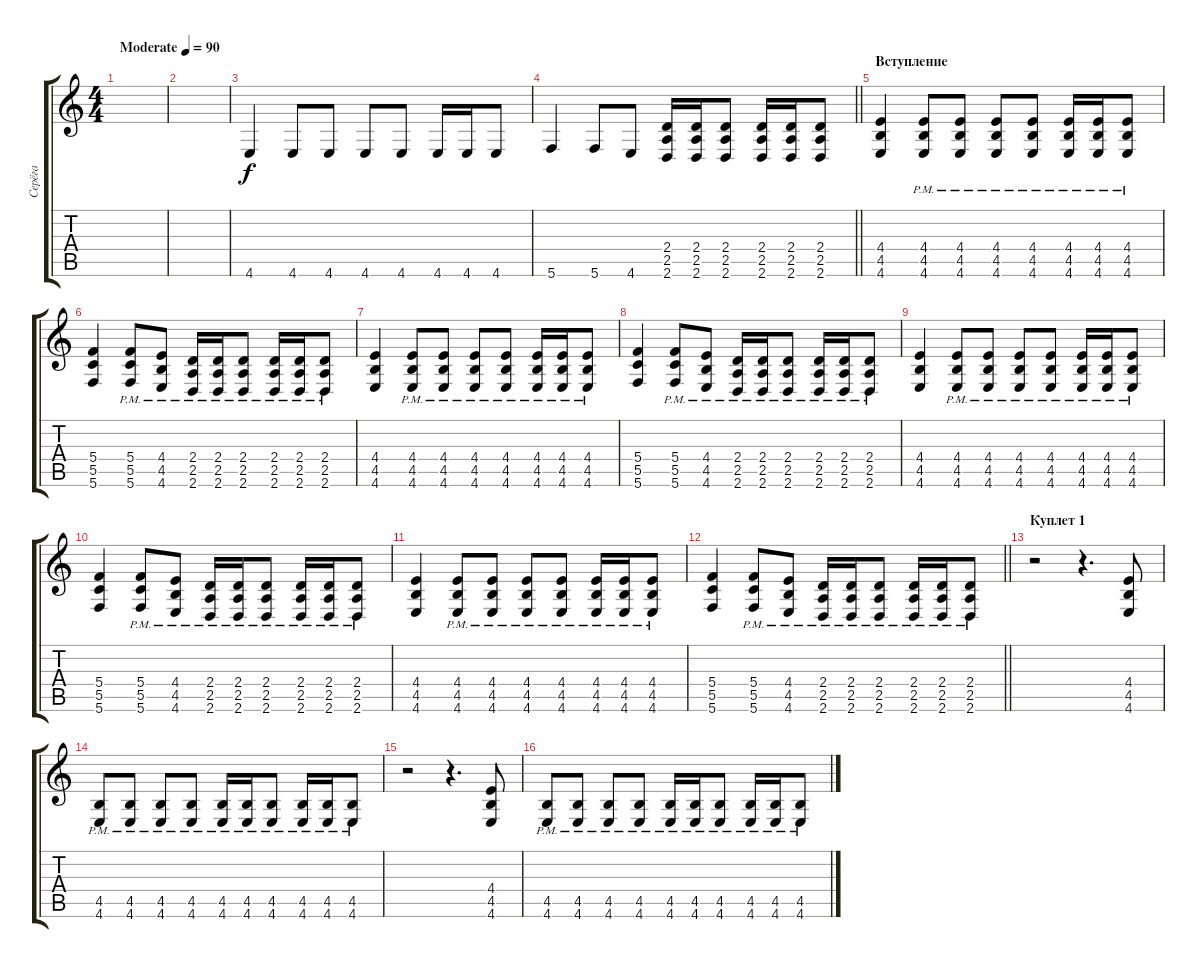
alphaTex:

\track ("Серёга" "Серёга") {instrument acousticguitarsteel}
\staff {score tabs}
\tuning (D4 A3 F3 C3 G2 C2) {hide}
\ts (4 4)
\tempo (90 "Moderate")
\clef g2
\ks c
|
|
4.6.4 4.6.8 4.6.8 4.6.8 4.6.8 4.6.16 4.6.16 4.6.8 |
\barLineRight lightlight
5.6.4 5.6.8 4.6.8 (2.4 2.5 2.6).16{instrument distortionguitar} (2.4 2.5 2.6).16 (2.4 2.5 2.6).8 (2.4 2.5 2.6).16 (2.4 2.5 2.6).16 (2.4 2.5 2.6).8 |
\section ("" "Вступление")
(4.4 4.5 4.6).4 (4.4{pm} 4.5{pm} 4.6{pm}).8 (4.4{pm} 4.5{pm} 4.6{pm}).8 (4.4{pm} 4.5{pm} 4.6{pm}).8 (4.4{pm} 4.5{pm} 4.6{pm}).8 (4.4{pm} 4.5{pm} 4.6{pm}).16 (4.4{pm} 4.5{pm} 4.6{pm}).16 (4.4{pm} 4.5{pm} 4.6{pm}).8 |
(5.4 5.5 5.6).4 (5.4{pm} 5.5{pm} 5.6{pm}).8 (4.4{pm} 4.5{pm} 4.6{pm}).8 (2.4{pm} 2.5{pm} 2.6{pm}).16 (2.4{pm} 2.5{pm} 2.6{pm}).16 (2.4{pm} 2.5{pm} 2.6{pm}).8 (2.4{pm} 2.5{pm} 2.6{pm}).16 (2.4{pm} 2.5{pm} 2.6{pm}).16 (2.4{pm} 2.5{pm} 2.6{pm}).8 |
(4.4 4.5 4.6).4 (4.4{pm} 4.5{pm} 4.6{pm}).8 (4.4{pm} 4.5{pm} 4.6{pm}).8 (4.4{pm} 4.5{pm} 4.6{pm}).8 (4.4{pm} 4.5{pm} 4.6{pm}).8 (4.4{pm} 4.5{pm} 4.6{pm}).16 (4.4{pm} 4.5{pm} 4.6{pm}).16 (4.4{pm} 4.5{pm} 4.6{pm}).8 |
(5.4 5.5 5.6).4 (5.4{pm} 5.5{pm} 5.6{pm}).8 (4.4{pm} 4.5{pm} 4.6{pm}).8 (2.4{pm} 2.5{pm} 2.6{pm}).16 (2.4{pm} 2.5{pm} 2.6{pm}).16 (2.4{pm} 2.5{pm} 2.6{pm}).8 (2.4{pm} 2.5{pm} 2.6{pm}).16 (2.4{pm} 2.5{pm} 2.6{pm}).16 (2.4{pm} 2.5{pm} 2.6{pm}).8 |
(4.4 4.5 4.6).4 (4.4{pm} 4.5{pm} 4.6{pm}).8 (4.4{pm} 4.5{pm} 4.6{pm}).8 (4.4{pm} 4.5{pm} 4.6{pm}).8 (4.4{pm} 4.5{pm} 4.6{pm}).8 (4.4{pm} 4.5{pm} 4.6{pm}).16 (4.4{pm} 4.5{pm} 4.6{pm}).16 (4.4{pm} 4.5{pm} 4.6{pm}).8 |
(5.4 5.5 5.6).4 (5.4{pm} 5.5{pm} 5.6{pm}).8 (4.4{pm} 4.5{pm} 4.6{pm}).8 (2.4{pm} 2.5{pm} 2.6{pm}).16 (2.4{pm} 2.5{pm} 2.6{pm}).16 (2.4{pm} 2.5{pm} 2.6{pm}).8 (2.4{pm} 2.5{pm} 2.6{pm}).16 (2.4{pm} 2.5{pm} 2.6{pm}).16 (2.4{pm} 2.5{pm} 2.6{pm}).8 |
(4.4 4.5 4.6).4 (4.4{pm} 4.5{pm} 4.6{pm}).8 (4.4{pm} 4.5{pm} 4.6{pm}).8 (4.4{pm} 4.5{pm} 4.6{pm}).8 (4.4{pm} 4.5{pm} 4.6{pm}).8 (4.4{pm} 4.5{pm} 4.6{pm}).16 (4.4{pm} 4.5{pm} 4.6{pm}).16 (4.4{pm} 4.5{pm} 4.6{pm}).8 |
\barLineRight lightlight
(5.4 5.5 5.6).4 (5.4{pm} 5.5{pm} 5.6{pm}).8 (4.4{pm} 4.5{pm} 4.6{pm}).8 (2.4{pm} 2.5{pm} 2.6{pm}).16 (2.4{pm} 2.5{pm} 2.6{pm}).16 (2.4{pm} 2.5{pm} 2.6{pm}).8 (2.4{pm} 2.5{pm} 2.6{pm}).16 (2.4{pm} 2.5{pm} 2.6{pm}).16 (2.4{pm} 2.5{pm} 2.6{pm}).8 |
\section ("" "Куплет 1")
r.2 r.4{d} (4.4 4.5 4.6).8 |
(4.5{pm} 4.6{pm}).8 (4.5{pm} 4.6{pm}).8 (4.5{pm} 4.6{pm}).8 (4.5{pm} 4.6{pm}).8 (4.5{pm} 4.6{pm}).16 (4.5{pm} 4.6{pm}).16 (4.5{pm} 4.6{pm}).8 (4.5{pm} 4.6{pm}).16 (4.5{pm} 4.6{pm}).16 (4.5{pm} 4.6{pm}).8 |
r.2 r.4{d} (4.4 4.5 4.6).8 |
(4.5{pm} 4.6{pm}).8 (4.5{pm} 4.6{pm}).8 (4.5{pm} 4.6{pm}).8 (4.5{pm} 4.6{pm}).8 (4.5{pm} 4.6{pm}).16 (4.5{pm} 4.6{pm}).16 (4.5{pm} 4.6{pm}).8 (4.5{pm} 4.6{pm}).16 (4.5{pm} 4.6{pm}).16 (4.5{pm} 4.6{pm}).8
